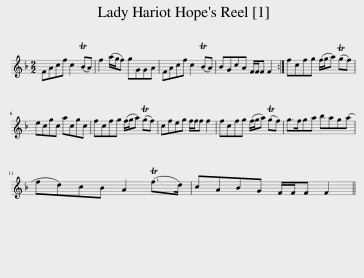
X:1
L:1/8
M:2/2
I:linebreak $
K:F
V:1 treble
V:1
 FAcf c2 (TBA) | f2 (a/g/f) gGGA | FAcf c2 (TBA) | BGcA F/F/F F2 :| fcfg (f/g/a) (Tgf) |$ %5
 ecgc acgc | fcfg (f/g/a) (Tgf) | cfeg f/f/f f2 | fcfg (f/g/a) (Tgf) | g>fga bag(a |$ %10
 fd)cB A2 (Tf>d) | cABG F/F/F F2 || %12
